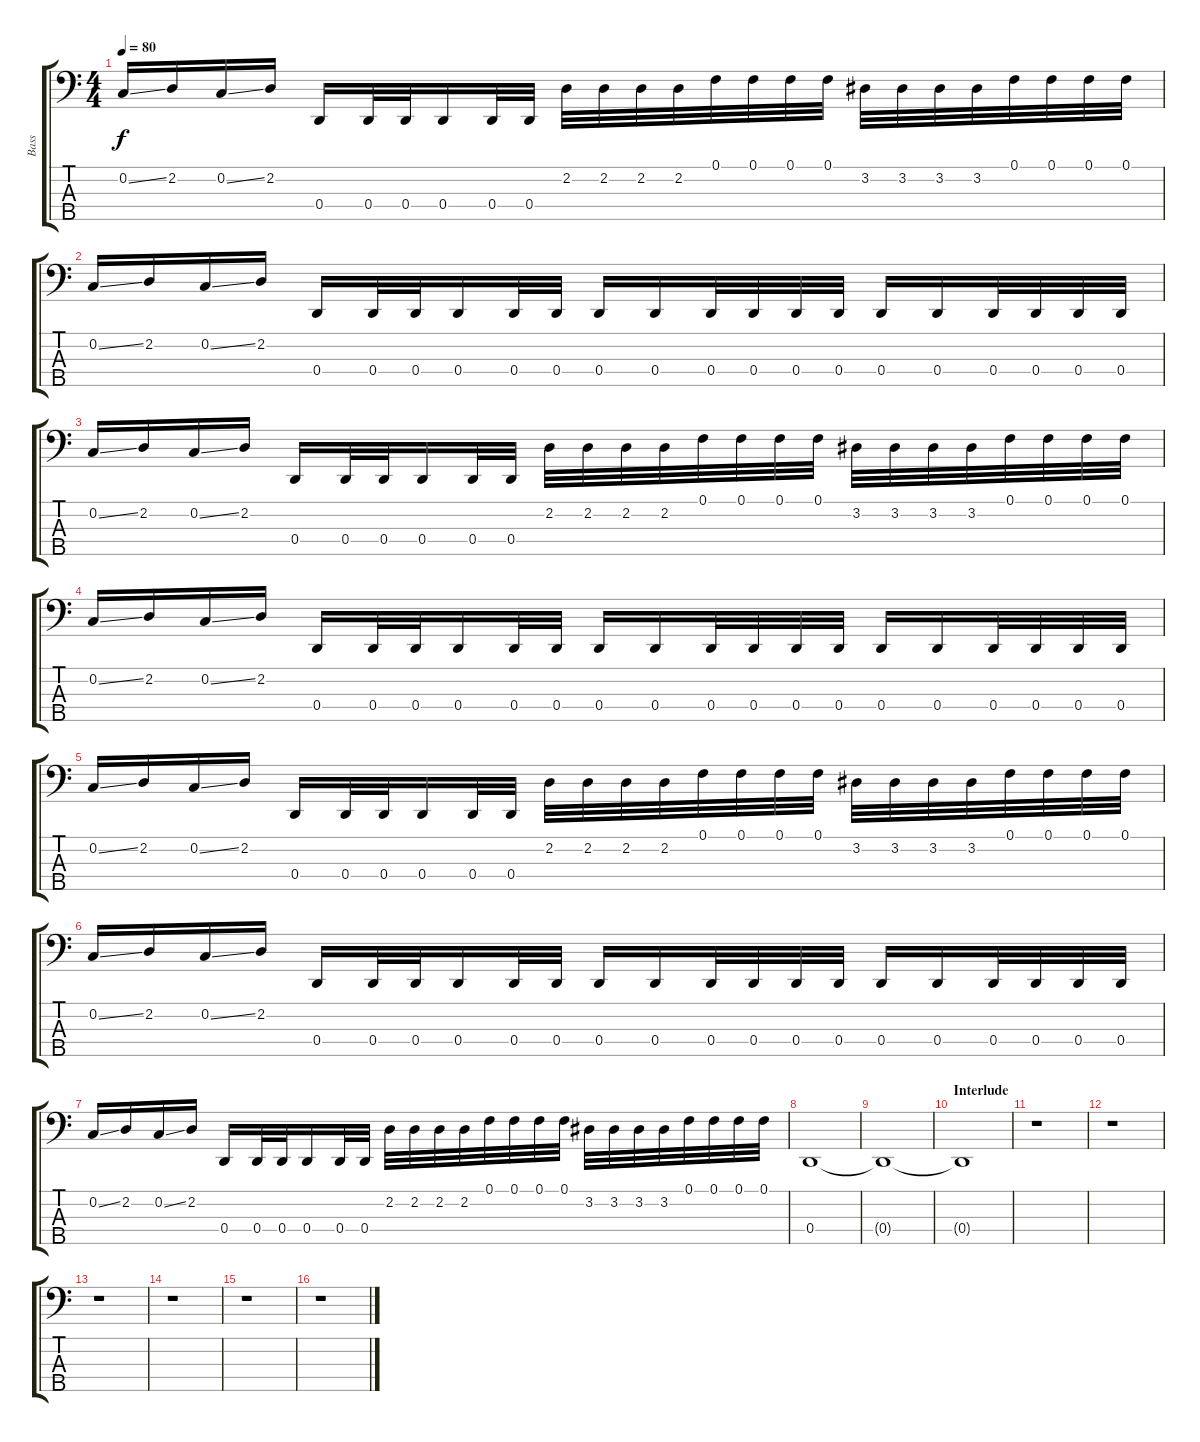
\track ("Bass" "Bass") {instrument electricbasspick}
\staff {score tabs}
\tuning (F2 C2 G1 D1 A0) {hide}
\ts (4 4)
\tempo 80
\clef f4
\ks c
0.2{ss}.16{dy f} 2.2.16 0.2{ss}.16 2.2.16 0.4.16 0.4.32 0.4.32 0.4.16 0.4.32 0.4.32 2.2.32 2.2.32 2.2.32 2.2.32 0.1.32 0.1.32 0.1.32 0.1.32 3.2.32 3.2.32 3.2.32 3.2.32 0.1.32 0.1.32 0.1.32 0.1.32 |
0.2{ss}.16 2.2.16 0.2{ss}.16 2.2.16 0.4.16 0.4.32 0.4.32 0.4.16 0.4.32 0.4.32 0.4.16 0.4.16 0.4.32 0.4.32 0.4.32 0.4.32 0.4.16 0.4.16 0.4.32 0.4.32 0.4.32 0.4.32 |
0.2{ss}.16 2.2.16 0.2{ss}.16 2.2.16 0.4.16 0.4.32 0.4.32 0.4.16 0.4.32 0.4.32 2.2.32 2.2.32 2.2.32 2.2.32 0.1.32 0.1.32 0.1.32 0.1.32 3.2.32 3.2.32 3.2.32 3.2.32 0.1.32 0.1.32 0.1.32 0.1.32 |
0.2{ss}.16 2.2.16 0.2{ss}.16 2.2.16 0.4.16 0.4.32 0.4.32 0.4.16 0.4.32 0.4.32 0.4.16 0.4.16 0.4.32 0.4.32 0.4.32 0.4.32 0.4.16 0.4.16 0.4.32 0.4.32 0.4.32 0.4.32 |
0.2{ss}.16 2.2.16 0.2{ss}.16 2.2.16 0.4.16 0.4.32 0.4.32 0.4.16 0.4.32 0.4.32 2.2.32 2.2.32 2.2.32 2.2.32 0.1.32 0.1.32 0.1.32 0.1.32 3.2.32 3.2.32 3.2.32 3.2.32 0.1.32 0.1.32 0.1.32 0.1.32 |
0.2{ss}.16 2.2.16 0.2{ss}.16 2.2.16 0.4.16 0.4.32 0.4.32 0.4.16 0.4.32 0.4.32 0.4.16 0.4.16 0.4.32 0.4.32 0.4.32 0.4.32 0.4.16 0.4.16 0.4.32 0.4.32 0.4.32 0.4.32 |
0.2{ss}.16 2.2.16 0.2{ss}.16 2.2.16 0.4.16 0.4.32 0.4.32 0.4.16 0.4.32 0.4.32 2.2.32 2.2.32 2.2.32 2.2.32 0.1.32 0.1.32 0.1.32 0.1.32 3.2.32 3.2.32 3.2.32 3.2.32 0.1.32 0.1.32 0.1.32 0.1.32 |
0.4.1 |
0.4{t}.1 |
\section ("" "Interlude")
0.4{t}.1 |
r.1 |
r.1 |
r.1 |
r.1 |
r.1 |
r.1
